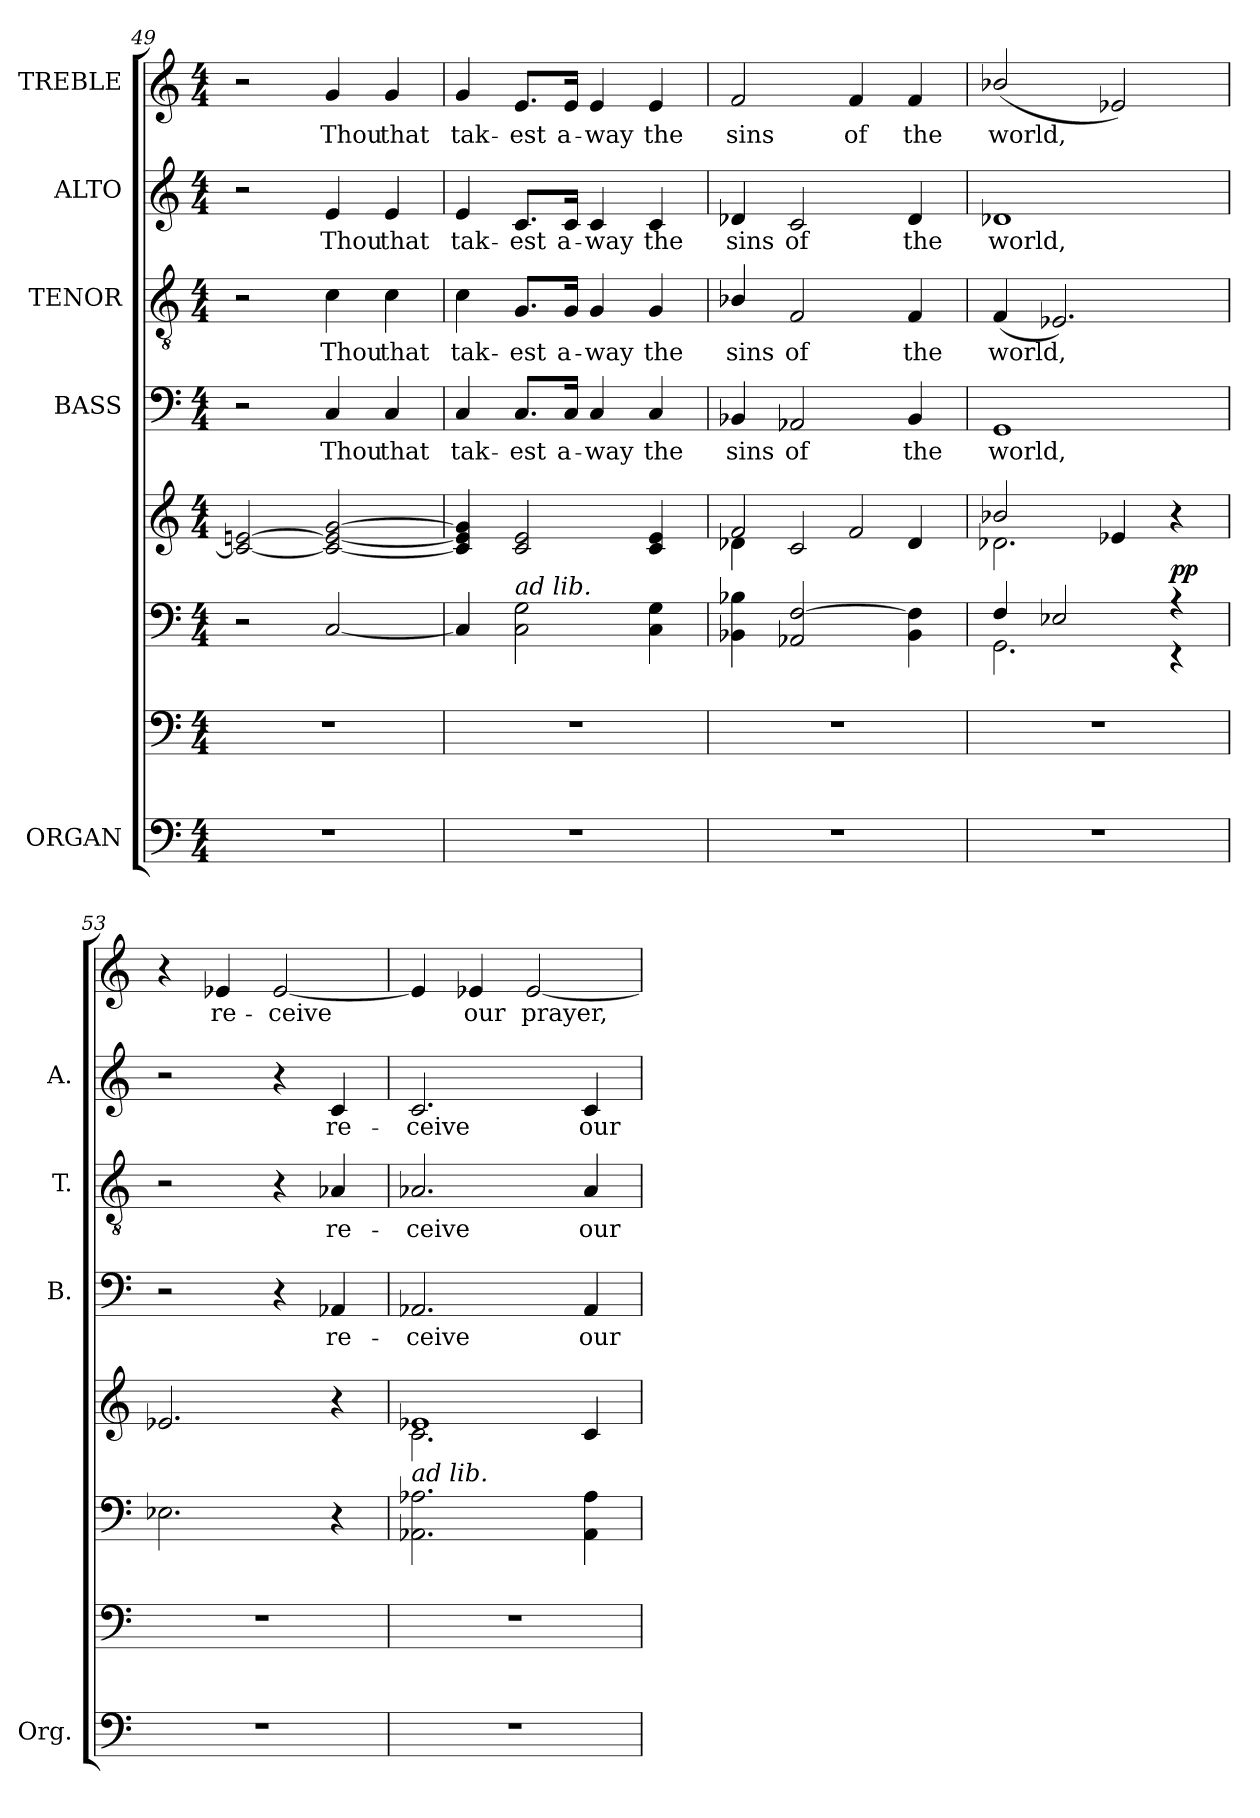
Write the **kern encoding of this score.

**kern	**kern	**kern	**kern	**dynam	**kern	**text	**kern	**text	**kern	**text	**kern	**text
*part5	*part5	*part5	*part5	*part5	*part4	*part4	*part3	*part3	*part2	*part2	*part1	*part1
*staff8	*staff7	*staff6	*staff5	*staff5/6/7/8	*staff4	*staff4	*staff3	*staff3	*staff2	*staff2	*staff1	*staff1
*I"ORGAN	*	*	*	*	*I"BASS	*	*I"TENOR	*	*I"ALTO	*	*I"TREBLE	*
*I'Org.	*	*	*	*	*I'B.	*	*I'T.	*	*I'A.	*	*	*
*clefF4	*clefF4	*clefF4	*clefG2	*	*clefF4	*	*clefGv2	*	*clefG2	*	*clefG2	*
*	*	*	*	*	*	*	*ITrd7c12	*	*	*	*	*
*k[]	*k[]	*k[]	*k[]	*	*k[]	*	*k[]	*	*k[]	*	*k[]	*
*C:	*C:	*C:	*C:	*	*C:	*	*C:	*	*C:	*	*C:	*
*M4/4	*M4/4	*M4/4	*M4/4	*	*M4/4	*	*M4/4	*	*M4/4	*	*M4/4	*
=49	=49	=49	=49	=49	=49	=49	=49	=49	=49	=49	=49	=49
1r	1r	2r	2ci/_ [2eni	.	2r	.	2r	.	2r	.	2r	.
!	!	!	!	!	!	!LO:LY:b:color=#000000	!	!	!	!	!	!
!	!	!	!	!	!	!	!	!LO:LY:b:color=#000000	!	!	!	!
!	!	!	!	!	!	!	!	!	!	!LO:LY:b:color=#000000	!	!
!	!	!	!	!	!	!	!	!	!	!	!	!LO:LY:b:color=#000000
.	.	[2Ci/	2ci/_ 2ei_ [2gi	.	4Ci/	Thou	4Ci\	Thou	4ei/	Thou	4gi/	Thou
!	!	!	!	!	!	!LO:LY:b:color=#000000	!	!	!	!	!	!
!	!	!	!	!	!	!	!	!LO:LY:b:color=#000000	!	!	!	!
!	!	!	!	!	!	!	!	!	!	!LO:LY:b:color=#000000	!	!
!	!	!	!	!	!	!	!	!	!	!	!	!LO:LY:b:color=#000000
.	.	.	.	.	4Ci/	that	4Ci\	that	4ei/	that	4gi/	that
!!LO:LB:g=z
=50	=50	=50	=50	=50	=50	=50	=50	=50	=50	=50	=50	=50
!	!	!	!	!	!	!LO:LY:b:color=#000000	!	!	!	!	!	!
!	!	!	!	!	!	!	!	!LO:LY:b:color=#000000	!	!	!	!
!	!	!	!	!	!	!	!	!	!	!LO:LY:b:color=#000000	!	!
!	!	!	!	!	!	!	!	!	!	!	!	!LO:LY:b:color=#000000
1r	1r	4Ci/]	4ci/] 4ei] 4gi]	.	4Ci/	tak-	4Ci\	tak-	4ei/	tak-	4gi/	tak-
!	!	!	!	!	!	!LO:LY:b:color=#000000	!	!	!	!	!	!
!	!	!	!	!	!	!	!	!LO:LY:b:color=#000000	!	!	!	!
!	!	!	!	!	!	!	!	!	!	!LO:LY:b:color=#000000	!	!
!	!	!LO:TX:a:i:t=ad lib.	!	!	!	!	!	!	!	!	!	!
!	!	!	!	!	!	!	!	!	!	!	!	!LO:LY:b:color=#000000
.	.	2Ci\ 2Gi	2ci/ 2ei	.	8.Ci/L	-est	8.GGi/L	-est	8.ci/L	-est	8.ei/L	-est
!	!	!	!	!	!	!LO:LY:b:color=#000000	!	!	!	!	!	!
!	!	!	!	!	!	!	!	!LO:LY:b:color=#000000	!	!	!	!
!	!	!	!	!	!	!	!	!	!	!LO:LY:b:color=#000000	!	!
!	!	!	!	!	!	!	!	!	!	!	!	!LO:LY:b:color=#000000
.	.	.	.	.	16Ci/Jk	a-	16GGi/Jk	a-	16ci/Jk	a-	16ei/Jk	a-
!	!	!	!	!	!	!LO:LY:b:color=#000000	!	!	!	!	!	!
!	!	!	!	!	!	!	!	!LO:LY:b:color=#000000	!	!	!	!
!	!	!	!	!	!	!	!	!	!	!LO:LY:b:color=#000000	!	!
!	!	!	!	!	!	!	!	!	!	!	!	!LO:LY:b:color=#000000
.	.	.	.	.	4Ci/	-way	4GGi/	-way	4ci/	-way	4ei/	-way
!	!	!	!	!	!	!LO:LY:b:color=#000000	!	!	!	!	!	!
!	!	!	!	!	!	!	!	!LO:LY:b:color=#000000	!	!	!	!
!	!	!	!	!	!	!	!	!	!	!LO:LY:b:color=#000000	!	!
!	!	!	!	!	!	!	!	!	!	!	!	!LO:LY:b:color=#000000
.	.	4Ci\ 4Gi	4ci/ 4ei	.	4Ci/	the	4GGi/	the	4ci/	the	4ei/	the
=51	=51	=51	=51	=51	=51	=51	=51	=51	=51	=51	=51	=51
*	*	*	*^	*	*	*	*	*	*	*	*	*
!	!	!	!	!	!	!	!LO:LY:b:color=#000000	!	!	!	!	!	!
!	!	!	!	!	!	!	!	!	!LO:LY:b:color=#000000	!	!	!	!
!	!	!	!	!	!	!	!	!	!	!	!LO:LY:b:color=#000000	!	!
!	!	!	!	!	!	!	!	!	!	!	!	!	!LO:LY:b:color=#000000
1r	1r	4BB-i\ 4B-i	2fi/	4d-Xi\	.	4BB-i/	sins	4BB-i/	sins	4d-Xi/	sins	2fi/	sins
!	!	!	!	!	!	!	!LO:LY:b:color=#000000	!	!	!	!	!	!
!	!	!	!	!	!	!	!	!	!LO:LY:b:color=#000000	!	!	!	!
!	!	!	!	!	!	!	!	!	!	!	!LO:LY:b:color=#000000	!	!
.	.	2AA-Xi/ [2Fi	.	2ci/	.	2AA-Xi/	of	2FFi/	of	2ci/	of	.	.
!	!	!	!	!	!	!	!	!	!	!	!	!	!LO:LY:b:color=#000000
.	.	.	2fi/	.	.	.	.	.	.	.	.	4fi/	of
!	!	!	!	!	!	!	!LO:LY:b:color=#000000	!	!	!	!	!	!
!	!	!	!	!	!	!	!	!	!LO:LY:b:color=#000000	!	!	!	!
!	!	!	!	!	!	!	!	!	!	!	!LO:LY:b:color=#000000	!	!
!	!	!	!	!	!	!	!	!	!	!	!	!	!LO:LY:b:color=#000000
.	.	4BB-i\ 4Fi]	.	4d-i/	.	4BB-i/	the	4FFi/	the	4d-i/	the	4fi/	the
=52	=52	=52	=52	=52	=52	=52	=52	=52	=52	=52	=52	=52	=52
*	*	*^	*	*	*	*	*	*	*	*	*	*	*
!	!	!	!	!	!	!	!	!LO:LY:b:color=#000000	!	!	!	!	!	!
!	!	!	!	!	!	!	!	!	!	!LO:LY:b:color=#000000	!	!	!	!
!	!	!	!	!	!	!	!	!	!	!	!	!LO:LY:b:color=#000000	!	!
!	!	!	!	!	!	!	!	!	!	!	!	!	!	!LO:LY:b:color=#000000
1r	1r	4Fi/	2.GGi\	2b-i/	2.d-i\	.	1GGi	world,	(4FFi/	world,	1d-Xi	world,	(2b-i/	world,
.	.	2E-Xi/	.	.	.	.	.	.	2.EE-Xi/)	.	.	.	.	.
.	.	.	.	4e-Xi/	.	.	.	.	.	.	.	.	2e-Xi/)	.
.	.	4r	4r	4r	4ryy	pp	.	.	.	.	.	.	.	.
=53	=53	=53	=53	=53	=53	=53	=53	=53	=53	=53	=53	=53	=53	=53
!	!	!LO:TX:a:i:t=Org.	!	!	!	!	!	!	!	!	!	!	!	!
*	*	*v	*v	*	*	*	*	*	*	*	*	*	*	*
*	*	*	*v	*v	*	*	*	*	*	*	*	*	*
1r	1r	2.E-Xi\	2.e-Xi/	.	2r	.	2r	.	2r	.	4r	.
!	!	!	!	!	!	!	!	!	!	!	!	!LO:LY:b:color=#000000
.	.	.	.	.	.	.	.	.	.	.	4e-Xi/	re-
!	!	!	!	!	!	!	!	!	!	!	!	!LO:LY:b:color=#000000
.	.	.	.	.	4r	.	4r	.	4r	.	[2e-i/	-ceive
!	!	!	!	!	!	!LO:LY:b:color=#000000	!	!	!	!	!	!
!	!	!	!	!	!	!	!	!LO:LY:b:color=#000000	!	!	!	!
!	!	!	!	!	!	!	!	!	!	!LO:LY:b:color=#000000	!	!
.	.	4r	4r	.	4AA-Xi/	re-	4AA-Xi/	re-	4ci/	re-	.	.
=54	=54	=54	=54	=54	=54	=54	=54	=54	=54	=54	=54	=54
*	*	*	*^	*	*	*	*	*	*	*	*	*
!	!	!	!	!	!	!	!LO:LY:b:color=#000000	!	!	!	!	!	!
!	!	!	!	!	!	!	!	!	!LO:LY:b:color=#000000	!	!	!	!
!	!	!LO:TX:a:i:t=ad lib.	!	!	!	!	!	!	!	!	!	!	!
!	!	!	!	!	!	!	!	!	!	!	!LO:LY:b:color=#000000	!	!
1r	1r	2.AA-Xi\ 2.A-Xi	1e-Xi	2.ci\	.	2.AA-Xi/	-ceive	2.AA-Xi/	-ceive	2.ci/	-ceive	4e-i/]	.
!	!	!	!	!	!	!	!	!	!	!	!	!	!LO:LY:b:color=#000000
.	.	.	.	.	.	.	.	.	.	.	.	4e-Xi/	our
!	!	!	!	!	!	!	!	!	!	!	!	!	!LO:LY:b:color=#000000
.	.	.	.	.	.	.	.	.	.	.	.	[2e-i/	prayer,
!	!	!	!	!	!	!	!LO:LY:b:color=#000000	!	!	!	!	!	!
!	!	!	!	!	!	!	!	!	!LO:LY:b:color=#000000	!	!	!	!
!	!	!	!	!	!	!	!	!	!	!	!LO:LY:b:color=#000000	!	!
.	.	4AA-i\ 4A-i	.	4ci/	.	4AA-i/	our	4AA-i/	our	4ci/	our	.	.
*	*	*	*v	*v	*	*	*	*	*	*	*	*	*
=	=	=	=	=	=	=	=	=	=	=	=	=
*-	*-	*-	*-	*-	*-	*-	*-	*-	*-	*-	*-	*-
